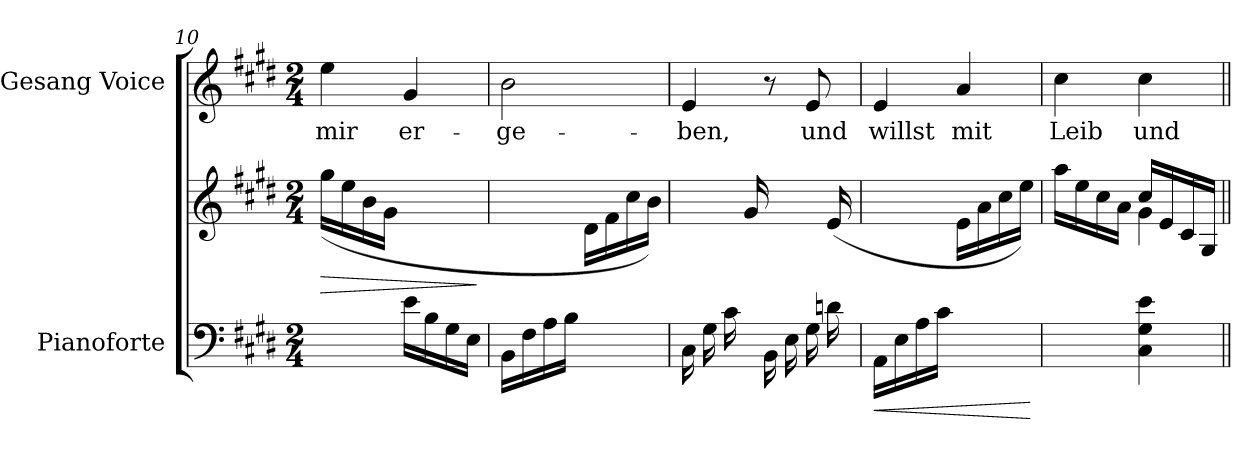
**kern	**kern	**dynam	**kern	**text
*part2	*part2	*part2	*part1	*part1
*staff3	*staff2	*staff2/3	*staff1	*staff1
*I"Pianoforte	*	*	*I"Gesang Voice	*
*I'Pno	*	*	*	*
*clefF4	*clefG2	*	*clefG2	*
*k[f#c#g#d#]	*k[f#c#g#d#]	*	*k[f#c#g#d#]	*
*M2/4	*M2/4	*	*M2/4	*
=10	=10	=10	=10	=10
*	*^	*	*	*
!	!	!	!LO:HP:b	!	!LO:LY:b
4ryy	2ryy	(>16gg#\LL	>	4ee\	mir
.	.	16ee\	.	.	.
.	.	16b\	.	.	.
.	.	16g#\JJ	.	.	.
!	!	!	!	!	!LO:LY:b
16e\LL	.	4ryy	.	4g#/	er-
16B\	.	.	.	.	.
16G#\	.	.	.	.	.
16E\JJ)	.	.	.	.	.
*	*v	*v	*	*	*
.	.	]	.	.
!!LO:LB:g=z
=11	=11	=11	=11	=11
*	*^	*	*	*
!	!	!	!	!	!LO:LY:b
(>16BB\LL	2ryy	4ryy	.	2b\	-ge-
16F#\	.	.	.	.	.
16A\	.	.	.	.	.
16B\JJ	.	.	.	.	.
4ryy	.	16d#\LL	.	.	.
.	.	16f#\	.	.	.
.	.	16cc#\	.	.	.
.	.	16b\JJ)	.	.	.
=12	=12	=12	=12	=12	=12
!	!	!	!	!	!LO:LY:b
(>16C#\LL	8.ryy	8.ryy	.	4e/	-ben,
16G#\	.	.	.	.	.
16c#\	.	.	.	.	.
16ryy	16g#/	16e\JJ)	.	.	.
(>16BB\LL	8.ryy	4ryy	.	8r	.
16E\	.	.	.	.	.
!	!	!	!	!	!LO:LY:b
16G#\	.	.	.	8e/	und
16dn\JJ	(16e/	.	.	.	.
=13	=13	=13	=13	=13	=13
!	!	!	!LO:HP:b=2	!	!LO:LY:b
16AA\LL	4ryy	4ryy	<	4e/	willst
16E\	.	.	.	.	.
16A\	.	.	.	.	.
16c#\JJ	.	.	.	.	.
!	!	!	!	!	!LO:LY:b
4ryy	4ryy	16e\LL	.	4a/	mit
.	.	16a\	.	.	.
.	.	16cc#\	.	.	.
.	.	16ee\JJ)	.	.	.
*	*v	*v	*	*	*
.	.	[	.	.
=14	=14	=14	=14	=14
*	*^	*	*	*
!	!	!	!	!	!LO:LY:b
4ryy	16aa\LL	4ryy	.	4cc#\	Leib
.	16ee\	.	.	.	.
.	16cc#\	.	.	.	.
.	16a\JJ	.	.	.	.
!	!	!	!	!	!LO:LY:b
4C#\ 4G#\ 4e\	16cc#/LL	4g#\	.	4cc#\	und
.	16e/	.	.	.	.
.	16c#/	.	.	.	.
.	16G#/JJ	.	.	.	.
*	*v	*v	*	*	*
=||	=||	=||	=||	=||
*-	*-	*-	*-	*-
